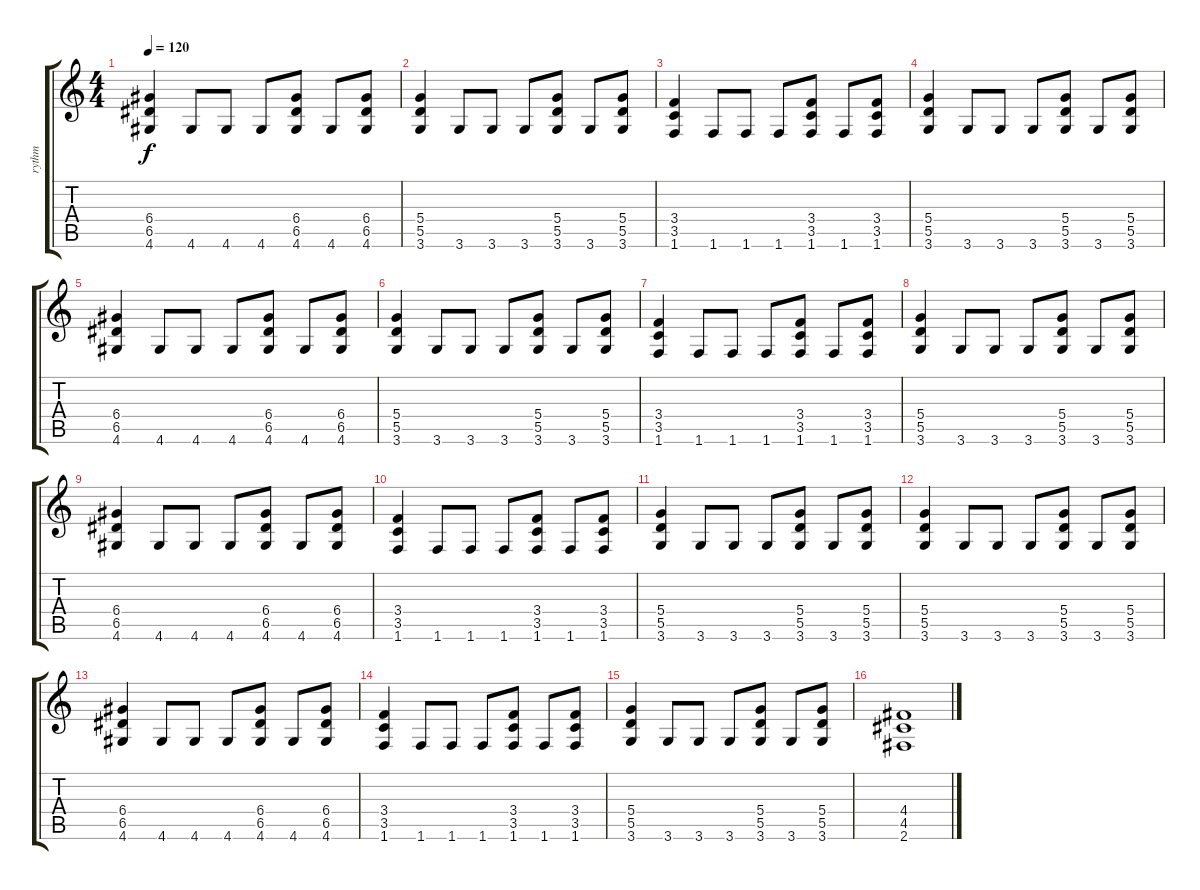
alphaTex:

\track ("rythm" "rythm") {instrument distortionguitar}
\staff {score tabs}
\tuning (E4 B3 G3 D3 A2 E2) {hide}
\ts (4 4)
\tempo 120
\clef g2
\ks c
(6.4 6.5 4.6).4{dy f} 4.6.8 4.6.8 4.6.8 (6.4 6.5 4.6).8 4.6.8 (6.4 6.5 4.6).8 |
(5.4 5.5 3.6).4 3.6.8 3.6.8 3.6.8 (5.4 5.5 3.6).8 3.6.8 (5.4 5.5 3.6).8 |
(3.4 3.5 1.6).4 1.6.8 1.6.8 1.6.8 (3.4 3.5 1.6).8 1.6.8 (3.4 3.5 1.6).8 |
(5.4 5.5 3.6).4 3.6.8 3.6.8 3.6.8 (5.4 5.5 3.6).8 3.6.8 (5.4 5.5 3.6).8 |
(6.4 6.5 4.6).4 4.6.8 4.6.8 4.6.8 (6.4 6.5 4.6).8 4.6.8 (6.4 6.5 4.6).8 |
(5.4 5.5 3.6).4 3.6.8 3.6.8 3.6.8 (5.4 5.5 3.6).8 3.6.8 (5.4 5.5 3.6).8 |
(3.4 3.5 1.6).4 1.6.8 1.6.8 1.6.8 (3.4 3.5 1.6).8 1.6.8 (3.4 3.5 1.6).8 |
(5.4 5.5 3.6).4 3.6.8 3.6.8 3.6.8 (5.4 5.5 3.6).8 3.6.8 (5.4 5.5 3.6).8 |
(6.4 6.5 4.6).4 4.6.8 4.6.8 4.6.8 (6.4 6.5 4.6).8 4.6.8 (6.4 6.5 4.6).8 |
(3.4 3.5 1.6).4 1.6.8 1.6.8 1.6.8 (3.4 3.5 1.6).8 1.6.8 (3.4 3.5 1.6).8 |
(5.4 5.5 3.6).4 3.6.8 3.6.8 3.6.8 (5.4 5.5 3.6).8 3.6.8 (5.4 5.5 3.6).8 |
(5.4 5.5 3.6).4 3.6.8 3.6.8 3.6.8 (5.4 5.5 3.6).8 3.6.8 (5.4 5.5 3.6).8 |
(6.4 6.5 4.6).4 4.6.8 4.6.8 4.6.8 (6.4 6.5 4.6).8 4.6.8 (6.4 6.5 4.6).8 |
(3.4 3.5 1.6).4 1.6.8 1.6.8 1.6.8 (3.4 3.5 1.6).8 1.6.8 (3.4 3.5 1.6).8 |
(5.4 5.5 3.6).4 3.6.8 3.6.8 3.6.8 (5.4 5.5 3.6).8 3.6.8 (5.4 5.5 3.6).8 |
(4.4 4.5 2.6).1
